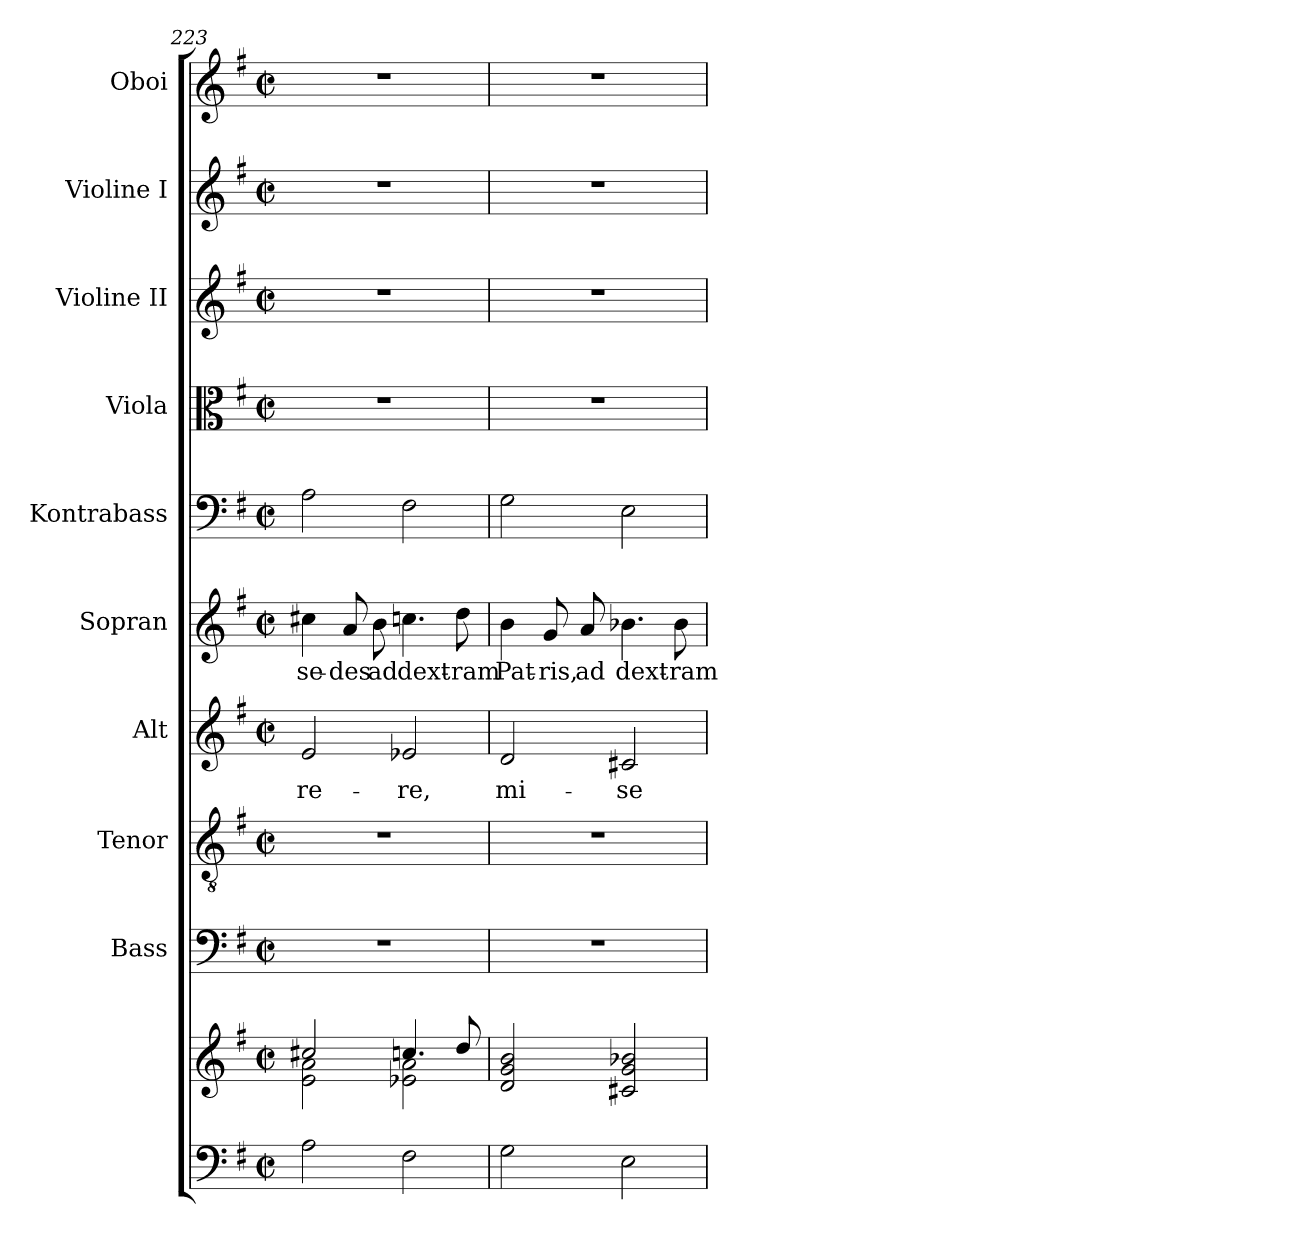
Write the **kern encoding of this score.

**kern	**kern	**kern	**kern	**kern	**text	**kern	**text	**kern	**kern	**kern	**kern	**kern
*part10	*part10	*part9	*part8	*part7	*part7	*part6	*part6	*part5	*part4	*part3	*part2	*part1
*staff11	*staff10	*staff9	*staff8	*staff7	*staff7	*staff6	*staff6	*staff5	*staff4	*staff3	*staff2	*staff1
*	*	*I"Bass	*I"Tenor	*I"Alt	*	*I"Sopran	*	*I"Kontrabass	*I"Viola	*I"Violine II	*I"Violine I	*I"Oboi
*	*	*I'B.	*I'T.	*I'A.	*	*I'S.	*	*I'Kb.	*I'Vla.	*I'Vl. II	*I'Vl. I	*I'Ob.
!!LO:PB:g=z
*clefF4	*clefG2	*clefF4	*clefGv2	*clefG2	*	*clefG2	*	*clefF4	*clefC3	*clefG2	*clefG2	*clefG2
*	*	*	*	*	*	*	*	*ITrd7c12	*	*	*	*
*k[f#]	*k[f#]	*k[f#]	*k[f#]	*k[f#]	*	*k[f#]	*	*k[f#]	*k[f#]	*k[f#]	*k[f#]	*k[f#]
*G:	*G:	*G:	*G:	*G:	*	*G:	*	*G:	*G:	*G:	*G:	*G:
*M2/2	*M2/2	*M2/2	*M2/2	*M2/2	*	*M2/2	*	*M2/2	*M2/2	*M2/2	*M2/2	*M2/2
*met(c|)	*met(c|)	*met(c|)	*met(c|)	*met(c|)	*	*met(c|)	*	*met(c|)	*met(c|)	*met(c|)	*met(c|)	*met(c|)
=223	=223	=223	=223	=223	=223	=223	=223	=223	=223	=223	=223	=223
*	*^	*	*	*	*	*	*	*	*	*	*	*
!	!	!	!	!	!	!LO:LY:b	!	!LO:LY:b	!	!	!	!	!
2A\	2cc#X/	2e\ 2a\	1r	1r	2e/	-re-	4cc#X\	se-	2AA\	1r	1r	1r	1r
!	!	!	!	!	!	!	!	!LO:LY:b	!	!	!	!	!
.	.	.	.	.	.	.	8a/	-des	.	.	.	.	.
!	!	!	!	!	!	!	!	!LO:LY:b	!	!	!	!	!
.	.	.	.	.	.	.	8b\	ad	.	.	.	.	.
!	!	!	!	!	!	!LO:LY:b	!	!LO:LY:b	!	!	!	!	!
2F#\	4.ccn/	2e-X\ 2a\	.	.	2e-X/	-re,	4.ccn\	dext-	2FF#\	.	.	.	.
!	!	!	!	!	!	!	!	!LO:LY:b	!	!	!	!	!
.	8dd/	.	.	.	.	.	8dd\	-ram	.	.	.	.	.
*	*v	*v	*	*	*	*	*	*	*	*	*	*	*
=224	=224	=224	=224	=224	=224	=224	=224	=224	=224	=224	=224	=224
!	!	!	!	!	!LO:LY:b	!	!LO:LY:b	!	!	!	!	!
2G\	2d/ 2g/ 2b/	1r	1r	2d/	mi-	4b\	Pat-	2GG\	1r	1r	1r	1r
!	!	!	!	!	!	!	!LO:LY:b	!	!	!	!	!
.	.	.	.	.	.	8g/	-ris,	.	.	.	.	.
!	!	!	!	!	!	!	!LO:LY:b	!	!	!	!	!
.	.	.	.	.	.	8a/	ad	.	.	.	.	.
!	!	!	!	!	!LO:LY:b	!	!LO:LY:b	!	!	!	!	!
2E\	2c#X/ 2g/ 2b-X/	.	.	2c#X/	-se-	4.b-X\	dext-	2EE\	.	.	.	.
!	!	!	!	!	!	!	!LO:LY:b	!	!	!	!	!
.	.	.	.	.	.	8b-\	-ram	.	.	.	.	.
=	=	=	=	=	=	=	=	=	=	=	=	=
*-	*-	*-	*-	*-	*-	*-	*-	*-	*-	*-	*-	*-
